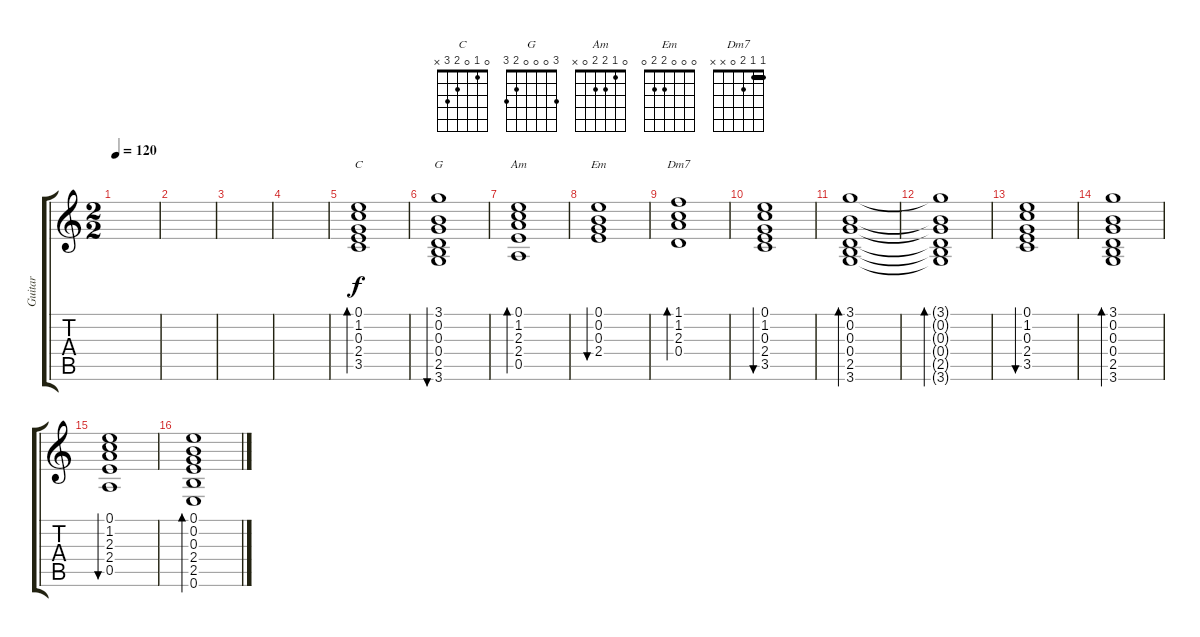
\track ("Guitar" "Guitar") {instrument acousticguitarsteel}
\staff {score tabs}
\tuning (E4 B3 G3 D3 A2 E2) {hide}
\chord ("C" 0 1 0 2 3 x)
\chord ("G" 3 0 0 0 2 3)
\chord ("Am" 0 1 2 2 0 x)
\chord ("Em" 0 0 0 2 2 0)
\chord ("Dm7" 1 1 2 0 x x) {barre 1}
\ts (2 2)
\tempo 120
\clef g2
\ks c
|
|
|
|
(0.1 1.2 0.3 2.4 3.5).1{bd 60 ch "C"} |
(3.1 0.2 0.3 0.4 2.5 3.6).1{bu 60 ch "G"} |
(0.1 1.2 2.3 2.4 0.5).1{bd 60 ch "Am"} |
(0.1 0.2 0.3 2.4).1{bu 60 ch "Em"} |
(1.1 1.2 2.3 0.4).1{bd 60 ch "Dm7"} |
(0.1 1.2 0.3 2.4 3.5).1{bu 60} |
(3.1 0.2 0.3 0.4 2.5 3.6).1{bd 60} |
(3.1{t} 0.2{t} 0.3{t} 0.4{t} 2.5{t} 3.6{t}).1{bd 60} |
(0.1 1.2 0.3 2.4 3.5).1{bu 60} |
(3.1 0.2 0.3 0.4 2.5 3.6).1{bd 60} |
(0.1 1.2 2.3 2.4 0.5).1{bu 60} |
(0.1 0.2 0.3 2.4 2.5 0.6).1{bd 60}
